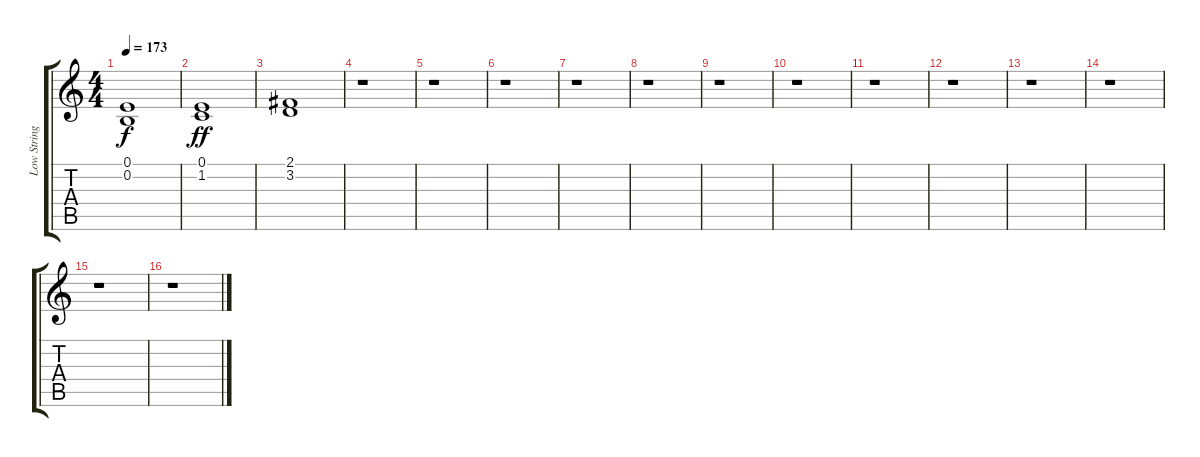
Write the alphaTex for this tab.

\track ("Low Strings" "Low String") {instrument stringensemble2}
\staff {score tabs}
\tuning (E4 B3 G3 D3 A2 E2) {hide}
\ts (4 4)
\tempo 173
\clef g2
\ks c
(0.1{t} 0.2{t}).1{dy f} |
(0.1 1.2).1{dy ff} |
(2.1 3.2).1 |
r.1 |
r.1 |
r.1 |
r.1 |
r.1 |
r.1 |
r.1 |
r.1 |
r.1 |
r.1 |
r.1 |
r.1 |
r.1
